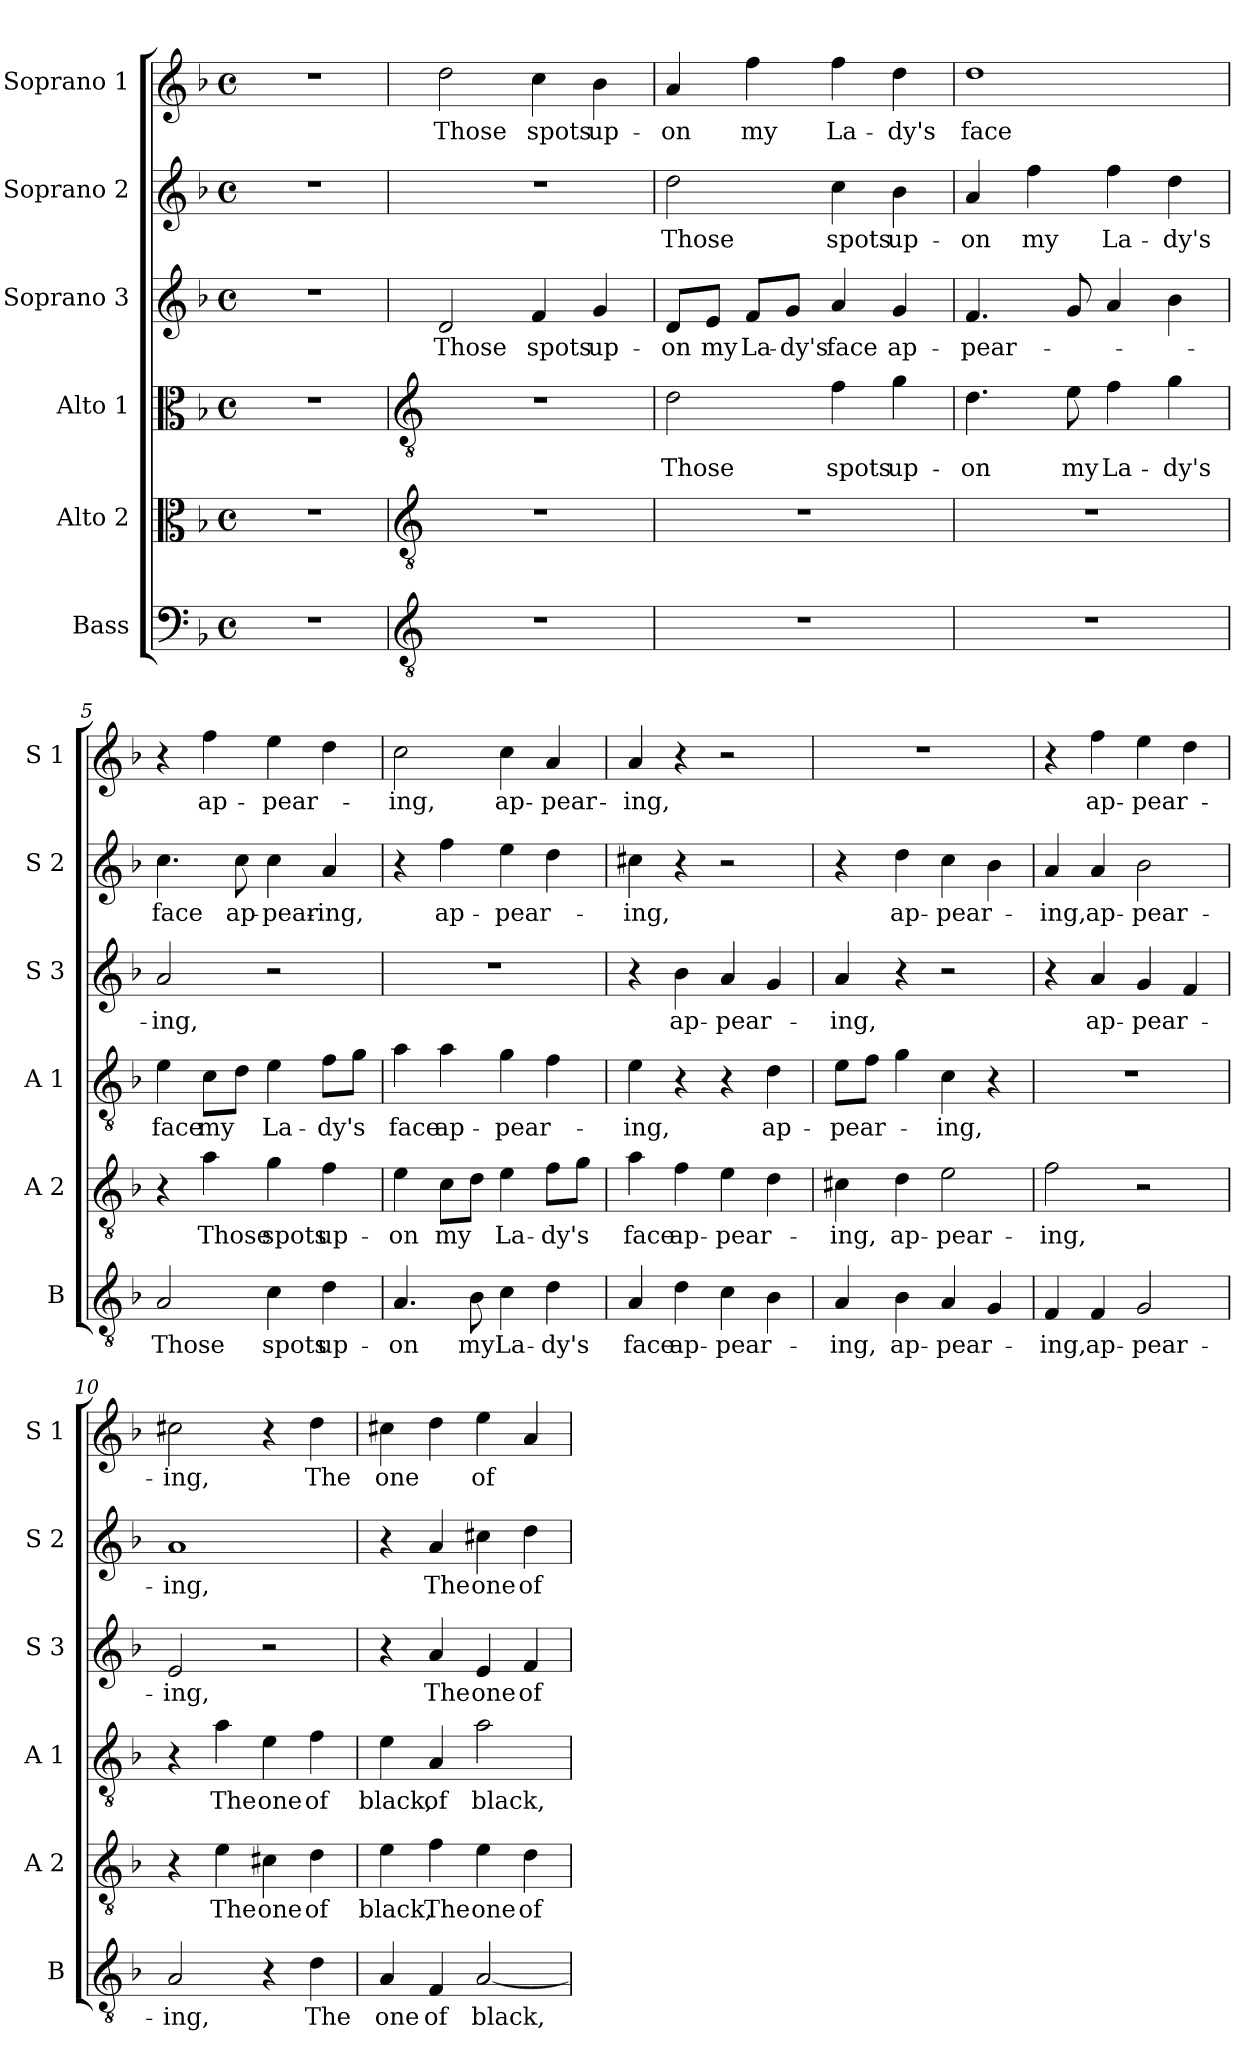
**kern	**text	**kern	**text	**kern	**text	**kern	**text	**kern	**text	**kern	**text
*part6	*part6	*part5	*part5	*part4	*part4	*part3	*part3	*part2	*part2	*part1	*part1
*staff6	*staff6	*staff5	*staff5	*staff4	*staff4	*staff3	*staff3	*staff2	*staff2	*staff1	*staff1
*I"Bass	*	*I"Alto 2	*	*I"Alto 1	*	*I"Soprano 3	*	*I"Soprano 2	*	*I"Soprano 1	*
*I'B	*	*I'A 2	*	*I'A 1	*	*I'S 3	*	*I'S 2	*	*I'S 1	*
*clefF4	*	*clefC3	*	*clefC3	*	*clefG2	*	*clefG2	*	*clefG2	*
*k[b-]	*	*k[b-]	*	*k[b-]	*	*k[b-]	*	*k[b-]	*	*k[b-]	*
*F:	*	*F:	*	*F:	*	*F:	*	*F:	*	*F:	*
*M4/4	*	*M4/4	*	*M4/4	*	*M4/4	*	*M4/4	*	*M4/4	*
*met(c)	*	*met(c)	*	*met(c)	*	*met(c)	*	*met(c)	*	*met(c)	*
=1	=1	=1	=1	=1	=1	=1	=1	=1	=1	=1	=1
1r	.	1r	.	1r	.	1r	.	1r	.	1r	.
=2	=2	=2	=2	=2	=2	=2	=2	=2	=2	=2	=2
*clefGv2	*	*clefGv2	*	*clefGv2	*	*	*	*	*	*	*
!	!	!	!	!	!	!	!LO:LY:b	!	!	!	!LO:LY:b
1r	.	1r	.	1r	.	2d/	Those	1r	.	2dd\	Those
!	!	!	!	!	!	!	!LO:LY:b	!	!	!	!LO:LY:b
.	.	.	.	.	.	4f/	spots	.	.	4cc\	spots
!	!	!	!	!	!	!	!LO:LY:b	!	!	!	!LO:LY:b
.	.	.	.	.	.	4g/	up-	.	.	4b-\	up-
=3	=3	=3	=3	=3	=3	=3	=3	=3	=3	=3	=3
!	!	!	!	!	!LO:LY:b	!	!LO:LY:b	!	!LO:LY:b	!	!LO:LY:b
1r	.	1r	.	2d\	Those	8d/L	-on	2dd\	Those	4a/	-on
!	!	!	!	!	!	!	!LO:LY:b	!	!	!	!
.	.	.	.	.	.	8e/J	my	.	.	.	.
!	!	!	!	!	!	!	!LO:LY:b	!	!	!	!LO:LY:b
.	.	.	.	.	.	8f/L	La-	.	.	4ff\	my
!	!	!	!	!	!	!	!LO:LY:b	!	!	!	!
.	.	.	.	.	.	8g/J	-dy's	.	.	.	.
!	!	!	!	!	!LO:LY:b	!	!LO:LY:b	!	!LO:LY:b	!	!LO:LY:b
.	.	.	.	4f\	spots	4a/	face	4cc\	spots	4ff\	La-
!	!	!	!	!	!LO:LY:b	!	!LO:LY:b	!	!LO:LY:b	!	!LO:LY:b
.	.	.	.	4g\	up-	4g/	ap-	4b-\	up-	4dd\	-dy's
=4	=4	=4	=4	=4	=4	=4	=4	=4	=4	=4	=4
!	!	!	!	!	!LO:LY:b	!	!LO:LY:b	!	!LO:LY:b	!	!LO:LY:b
1r	.	1r	.	4.d\	-on	4.f/	-pear-	4a/	-on	1dd	face
!	!	!	!	!	!	!	!	!	!LO:LY:b	!	!
.	.	.	.	.	.	.	.	4ff\	my	.	.
!	!	!	!	!	!LO:LY:b	!	!	!	!	!	!
.	.	.	.	8e\	my	8g/	.	.	.	.	.
!	!	!	!	!	!LO:LY:b	!	!	!	!LO:LY:b	!	!
.	.	.	.	4f\	La-	4a/	.	4ff\	La-	.	.
!	!	!	!	!	!LO:LY:b	!	!	!	!LO:LY:b	!	!
.	.	.	.	4g\	-dy's	4b-\	.	4dd\	-dy's	.	.
=5	=5	=5	=5	=5	=5	=5	=5	=5	=5	=5	=5
!	!LO:LY:b	!	!	!	!LO:LY:b	!	!LO:LY:b	!	!LO:LY:b	!	!
2A/	Those	4r	.	4e\	face	2a/	-ing,	4.cc\	face	4r	.
!	!	!	!LO:LY:b	!	!LO:LY:b	!	!	!	!	!	!LO:LY:b
.	.	4a\	Those	8c\L	my	.	.	.	.	4ff\	ap-
!	!	!	!	!	!	!	!	!	!LO:LY:b	!	!
.	.	.	.	8d\J	.	.	.	8cc\	ap-	.	.
!	!LO:LY:b	!	!LO:LY:b	!	!LO:LY:b	!	!	!	!LO:LY:b	!	!LO:LY:b
4c\	spots	4g\	spots	4e\	La-	2r	.	4cc\	-pear-	4ee\	-pear-
!	!LO:LY:b	!	!LO:LY:b	!	!LO:LY:b	!	!	!	!LO:LY:b	!	!
4d\	up-	4f\	up-	8f\L	-dy's	.	.	4a/	-ing,	4dd\	.
.	.	.	.	8g\J	.	.	.	.	.	.	.
=6	=6	=6	=6	=6	=6	=6	=6	=6	=6	=6	=6
!	!LO:LY:b	!	!LO:LY:b	!	!LO:LY:b	!	!	!	!	!	!LO:LY:b
4.A/	-on	4e\	-on	4a\	face	1r	.	4r	.	2cc\	-ing,
!	!	!	!LO:LY:b	!	!LO:LY:b	!	!	!	!LO:LY:b	!	!
.	.	8c\L	my	4a\	ap-	.	.	4ff\	ap-	.	.
!	!LO:LY:b	!	!	!	!	!	!	!	!	!	!
8B-\	my	8d\J	.	.	.	.	.	.	.	.	.
!	!LO:LY:b	!	!LO:LY:b	!	!LO:LY:b	!	!	!	!LO:LY:b	!	!LO:LY:b
4c\	La-	4e\	La-	4g\	-pear-	.	.	4ee\	-pear-	4cc\	ap-
!	!LO:LY:b	!	!LO:LY:b	!	!	!	!	!	!	!	!LO:LY:b
4d\	-dy's	8f\L	-dy's	4f\	.	.	.	4dd\	.	4a/	-pear-
.	.	8g\J	.	.	.	.	.	.	.	.	.
!!LO:LB:g=z
=7	=7	=7	=7	=7	=7	=7	=7	=7	=7	=7	=7
!	!LO:LY:b	!	!LO:LY:b	!	!LO:LY:b	!	!	!	!LO:LY:b	!	!LO:LY:b
4A/	face	4a\	face	4e\	-ing,	4r	.	4cc#X\	-ing,	4a/	-ing,
!	!LO:LY:b	!	!LO:LY:b	!	!	!	!LO:LY:b	!	!	!	!
4d\	ap-	4f\	ap-	4r	.	4b-\	ap-	4r	.	4r	.
!	!LO:LY:b	!	!LO:LY:b	!	!	!	!LO:LY:b	!	!	!	!
4c\	-pear-	4e\	-pear-	4r	.	4a/	-pear-	2r	.	2r	.
!	!	!	!	!	!LO:LY:b	!	!	!	!	!	!
4B-\	.	4d\	.	4d\	ap-	4g/	.	.	.	.	.
=8	=8	=8	=8	=8	=8	=8	=8	=8	=8	=8	=8
!	!LO:LY:b	!	!LO:LY:b	!	!LO:LY:b	!	!LO:LY:b	!	!	!	!
4A/	-ing,	4c#X\	-ing,	8e\L	-pear-	4a/	-ing,	4r	.	1r	.
.	.	.	.	8f\J	.	.	.	.	.	.	.
!	!LO:LY:b	!	!LO:LY:b	!	!	!	!	!	!LO:LY:b	!	!
4B-\	ap-	4d\	ap-	4g\	.	4r	.	4dd\	ap-	.	.
!	!LO:LY:b	!	!LO:LY:b	!	!LO:LY:b	!	!	!	!LO:LY:b	!	!
4A/	-pear-	2e\	-pear-	4c\	-ing,	2r	.	4cc\	-pear-	.	.
4G/	.	.	.	4r	.	.	.	4b-\	.	.	.
=9	=9	=9	=9	=9	=9	=9	=9	=9	=9	=9	=9
!	!LO:LY:b	!	!LO:LY:b	!	!	!	!	!	!LO:LY:b	!	!
4F/	-ing,	2f\	-ing,	1r	.	4r	.	4a/	-ing,	4r	.
!	!LO:LY:b	!	!	!	!	!	!LO:LY:b	!	!LO:LY:b	!	!LO:LY:b
4F/	ap-	.	.	.	.	4a/	ap-	4a/	ap-	4ff\	ap-
!	!LO:LY:b	!	!	!	!	!	!LO:LY:b	!	!LO:LY:b	!	!LO:LY:b
2G/	-pear-	2r	.	.	.	4g/	-pear-	2b-\	-pear-	4ee\	-pear-
.	.	.	.	.	.	4f/	.	.	.	4dd\	.
=10	=10	=10	=10	=10	=10	=10	=10	=10	=10	=10	=10
!	!LO:LY:b	!	!	!	!	!	!LO:LY:b	!	!LO:LY:b	!	!LO:LY:b
2A/	-ing,	4r	.	4r	.	2e/	-ing,	1a	-ing,	2cc#X\	-ing,
!	!	!	!LO:LY:b	!	!LO:LY:b	!	!	!	!	!	!
.	.	4e\	The	4a\	The	.	.	.	.	.	.
!	!	!	!LO:LY:b	!	!LO:LY:b	!	!	!	!	!	!
4r	.	4c#X\	one	4e\	one	2r	.	.	.	4r	.
!	!LO:LY:b	!	!LO:LY:b	!	!LO:LY:b	!	!	!	!	!	!LO:LY:b
4d\	The	4d\	of	4f\	of	.	.	.	.	4dd\	The
=11	=11	=11	=11	=11	=11	=11	=11	=11	=11	=11	=11
!	!LO:LY:b	!	!LO:LY:b	!	!LO:LY:b	!	!	!	!	!	!LO:LY:b
4A/	one	4e\	black,	4e\	black,	4r	.	4r	.	4cc#X\	one
!	!LO:LY:b	!	!LO:LY:b	!	!LO:LY:b	!	!LO:LY:b	!	!LO:LY:b	!	!
4F/	of	4f\	The	4A/	of	4a/	The	4a/	The	4dd\	.
!	!LO:LY:b	!	!LO:LY:b	!	!LO:LY:b	!	!LO:LY:b	!	!LO:LY:b	!	!LO:LY:b
[2A/	black,	4e\	one	2a\	black,	4e/	one	4cc#X\	one	4ee\	of
!	!	!	!LO:LY:b	!	!	!	!LO:LY:b	!	!LO:LY:b	!	!
.	.	4d\	of	.	.	4f/	of	4dd\	of	4a/	.
=	=	=	=	=	=	=	=	=	=	=	=
*-	*-	*-	*-	*-	*-	*-	*-	*-	*-	*-	*-
